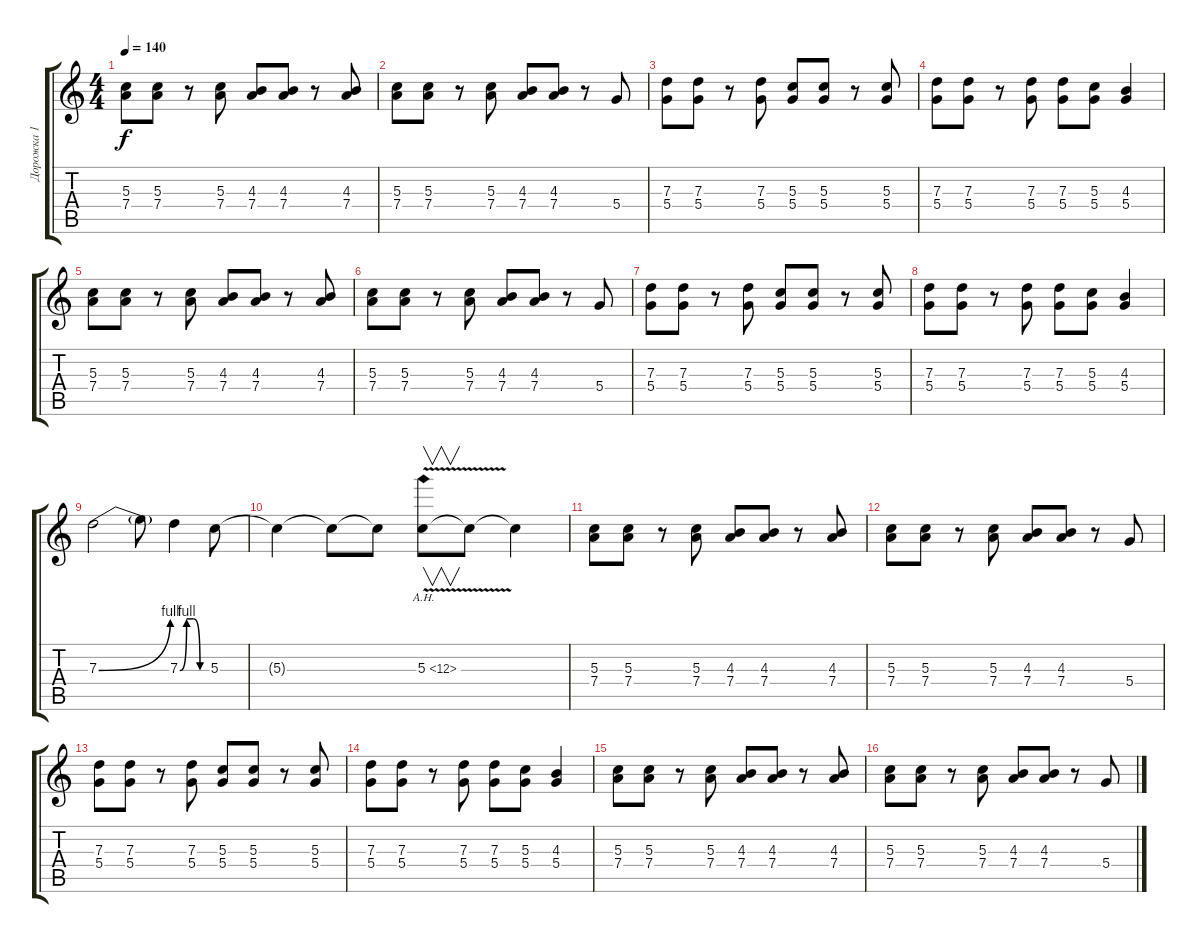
\track ("Дорожка 1" "Дорожка 1") {instrument distortionguitar}
\staff {score tabs}
\tuning (E4 B3 G3 D3 A2 E2) {hide}
\ts (4 4)
\tempo 140
\clef g2
\ks c
(5.3 7.4).8{dy f instrument distortionguitar} (5.3 7.4).8 r.8 (5.3 7.4).8 (4.3 7.4).8 (4.3 7.4).8 r.8 (4.3 7.4).8 |
(5.3 7.4).8 (5.3 7.4).8 r.8 (5.3 7.4).8 (4.3 7.4).8 (4.3 7.4).8 r.8 5.4.8 |
(7.3 5.4).8 (7.3 5.4).8 r.8 (7.3 5.4).8 (5.3 5.4).8 (5.3 5.4).8 r.8 (5.3 5.4).8 |
(7.3 5.4).8 (7.3 5.4).8 r.8 (7.3 5.4).8 (7.3 5.4).8 (5.3 5.4).8 (4.3 5.4).4 |
(5.3 7.4).8 (5.3 7.4).8 r.8 (5.3 7.4).8 (4.3 7.4).8 (4.3 7.4).8 r.8 (4.3 7.4).8 |
(5.3 7.4).8 (5.3 7.4).8 r.8 (5.3 7.4).8 (4.3 7.4).8 (4.3 7.4).8 r.8 5.4.8 |
(7.3 5.4).8 (7.3 5.4).8 r.8 (7.3 5.4).8 (5.3 5.4).8 (5.3 5.4).8 r.8 (5.3 5.4).8 |
(7.3 5.4).8 (7.3 5.4).8 r.8 (7.3 5.4).8 (7.3 5.4).8 (5.3 5.4).8 (4.3 5.4).4 |
7.3{be (bend 0 0 60 4)}.2 7.3{t}.8 7.3{be (custom 0 0 15 4 30 4 45 0 60 0)}.4 5.3.8 |
5.3{t}.4 5.3{t}.8 5.3{t}.8 5.3{ah 7 v}.8{v} 5.3{t}.8 5.3{t}.4 |
(5.3 7.4).8 (5.3 7.4).8 r.8 (5.3 7.4).8 (4.3 7.4).8 (4.3 7.4).8 r.8 (4.3 7.4).8 |
(5.3 7.4).8 (5.3 7.4).8 r.8 (5.3 7.4).8 (4.3 7.4).8 (4.3 7.4).8 r.8 5.4.8 |
(7.3 5.4).8 (7.3 5.4).8 r.8 (7.3 5.4).8 (5.3 5.4).8 (5.3 5.4).8 r.8 (5.3 5.4).8 |
(7.3 5.4).8 (7.3 5.4).8 r.8 (7.3 5.4).8 (7.3 5.4).8 (5.3 5.4).8 (4.3 5.4).4 |
(5.3 7.4).8 (5.3 7.4).8 r.8 (5.3 7.4).8 (4.3 7.4).8 (4.3 7.4).8 r.8 (4.3 7.4).8 |
(5.3 7.4).8 (5.3 7.4).8 r.8 (5.3 7.4).8 (4.3 7.4).8 (4.3 7.4).8 r.8 5.4.8
